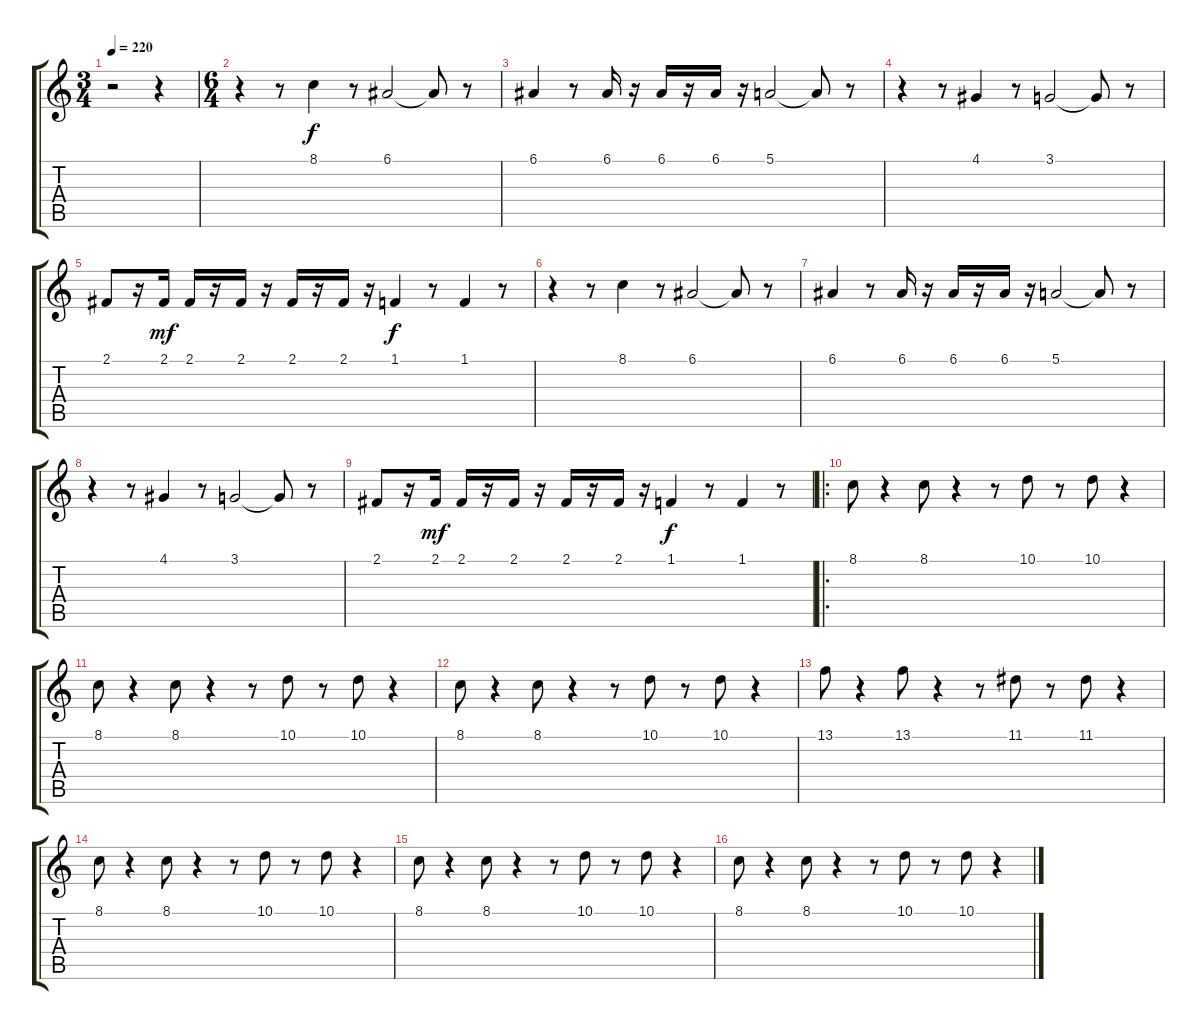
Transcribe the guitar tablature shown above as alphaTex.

\track "" {instrument trumpet}
\staff {score tabs}
\tuning (E4 B3 G3 D3 A2 E2) {hide}
\ts (3 4)
\tempo 220
\clef g2
\ks c
r.2{dy f instrument trumpet} r.4 |
\ts (6 4)
r.4 r.8 8.1.4 r.8 6.1.2 6.1{t}.8 r.8 |
6.1.4 r.8 6.1.16 r.16 6.1.16 r.16 6.1.16 r.16 5.1.2 5.1{t}.8 r.8 |
r.4 r.8 4.1.4 r.8 3.1.2 3.1{t}.8 r.8 |
2.1.8 r.16 2.1.16{dy mf} 2.1.16 r.16 2.1.16 r.16 2.1.16 r.16 2.1.16 r.16 1.1.4{dy f} r.8 1.1.4 r.8 |
r.4 r.8 8.1.4 r.8 6.1.2 6.1{t}.8 r.8 |
6.1.4 r.8 6.1.16 r.16 6.1.16 r.16 6.1.16 r.16 5.1.2 5.1{t}.8 r.8 |
r.4 r.8 4.1.4 r.8 3.1.2 3.1{t}.8 r.8 |
2.1.8 r.16 2.1.16{dy mf} 2.1.16 r.16 2.1.16 r.16 2.1.16 r.16 2.1.16 r.16 1.1.4{dy f} r.8 1.1.4 r.8 |
\ro
8.1.8{volume 10 balance 6 instrument rockorgan} r.4 8.1.8 r.4 r.8 10.1.8 r.8 10.1.8 r.4 |
8.1.8 r.4 8.1.8 r.4 r.8 10.1.8 r.8 10.1.8 r.4 |
8.1.8 r.4 8.1.8 r.4 r.8 10.1.8 r.8 10.1.8 r.4 |
13.1.8 r.4 13.1.8 r.4 r.8 11.1.8 r.8 11.1.8 r.4 |
8.1.8 r.4 8.1.8 r.4 r.8 10.1.8 r.8 10.1.8 r.4 |
8.1.8 r.4 8.1.8 r.4 r.8 10.1.8 r.8 10.1.8 r.4 |
8.1.8 r.4 8.1.8 r.4 r.8 10.1.8 r.8 10.1.8 r.4
